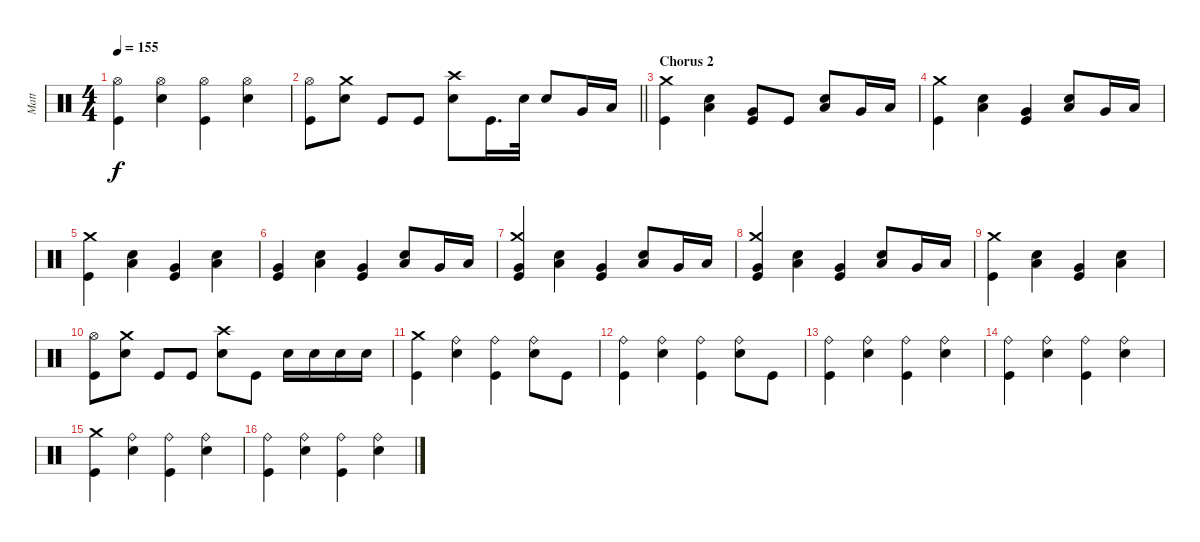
\track ("Matt" "Matt") {instrument percussion}
\staff {score}
\articulation defaults
\ts (4 4)
\tempo 155
\clef neutral
\ks c
("Kick (hit)" "Hi-Hat (open)").4{dy f} ("Electric Snare (hit)" "Hi-Hat (open)").4 ("Kick (hit)" "Hi-Hat (open)").4 ("Electric Snare (hit)" "Hi-Hat (open)").4 |
\barLineRight lightlight
("Kick (hit)" "Hi-Hat (open)").8 ("Electric Snare (hit)" "Crash medium (hit)").8 "Kick (hit)".8 "Kick (hit)".8 ("Crash high (hit)" "Electric Snare (hit)").8 "Kick (hit)".16{d} "Electric Snare (hit)".32 "Electric Snare (hit)".8 "Very Low Tom (hit)".16 "Low Floor Tom (hit)".16 |
\section ("" "Chorus 2")
("Kick (hit)" "Crash medium (hit)").4 ("Low Tom (hit)" "Electric Snare (hit)").4 ("Very Low Tom (hit)" "Kick (hit)").8 "Kick (hit)".8 ("Low Tom (hit)" "Electric Snare (hit)").8 "Very Low Tom (hit)".16 "Low Floor Tom (hit)".16 |
("Kick (hit)" "Crash medium (hit)").4 ("Low Tom (hit)" "Electric Snare (hit)").4 ("Very Low Tom (hit)" "Kick (hit)").4 ("Low Tom (hit)" "Electric Snare (hit)").8 "Very Low Tom (hit)".16 "Low Floor Tom (hit)".16 |
("Crash medium (hit)" "Kick (hit)").4 ("Low Tom (hit)" "Electric Snare (hit)").4 ("Kick (hit)" "Very Low Tom (hit)").4 ("Electric Snare (hit)" "Low Tom (hit)").4 |
("Kick (hit)" "Very Low Tom (hit)").4 ("Electric Snare (hit)" "Low Tom (hit)").4 ("Kick (hit)" "Very Low Tom (hit)").4 ("Low Tom (hit)" "Electric Snare (hit)").8 "Very Low Tom (hit)".16 "Low Floor Tom (hit)".16 |
("Crash medium (hit)" "Kick (hit)" "Very Low Tom (hit)").4 ("Electric Snare (hit)" "Low Tom (hit)").4 ("Kick (hit)" "Very Low Tom (hit)").4 ("Low Tom (hit)" "Electric Snare (hit)").8 "Very Low Tom (hit)".16 "Low Floor Tom (hit)".16 |
("Crash medium (hit)" "Kick (hit)" "Very Low Tom (hit)").4 ("Electric Snare (hit)" "Low Tom (hit)").4 ("Kick (hit)" "Very Low Tom (hit)").4 ("Low Tom (hit)" "Electric Snare (hit)").8 "Very Low Tom (hit)".16 "Low Floor Tom (hit)".16 |
("Crash medium (hit)" "Kick (hit)").4 ("Low Tom (hit)" "Electric Snare (hit)").4 ("Kick (hit)" "Very Low Tom (hit)").4 ("Electric Snare (hit)" "Low Tom (hit)").4 |
("Kick (hit)" "Hi-Hat (open)").8 ("Electric Snare (hit)" "Crash medium (hit)").8 "Kick (hit)".8 "Kick (hit)".8 ("Crash high (hit)" "Electric Snare (hit)").8 "Kick (hit)".8 "Electric Snare (hit)".16 "Electric Snare (hit)".16 "Electric Snare (hit)".16 "Electric Snare (hit)".16 |
("Crash medium (hit)" "Kick (hit)").4 ("Ride (bell)" "Electric Snare (hit)").4 ("Ride (bell)" "Kick (hit)").4 ("Ride (bell)" "Electric Snare (hit)").8 "Kick (hit)".8 |
("Ride (bell)" "Kick (hit)").4 ("Ride (bell)" "Electric Snare (hit)").4 ("Ride (bell)" "Kick (hit)").4 ("Ride (bell)" "Electric Snare (hit)").8 "Kick (hit)".8 |
("Ride (bell)" "Kick (hit)").4 ("Ride (bell)" "Electric Snare (hit)").4 ("Ride (bell)" "Kick (hit)").4 ("Ride (bell)" "Electric Snare (hit)").4 |
("Ride (bell)" "Kick (hit)").4 ("Ride (bell)" "Electric Snare (hit)").4 ("Ride (bell)" "Kick (hit)").4 ("Ride (bell)" "Electric Snare (hit)").4 |
("Crash medium (hit)" "Kick (hit)").4 ("Ride (bell)" "Electric Snare (hit)").4 ("Ride (bell)" "Kick (hit)").4 ("Ride (bell)" "Electric Snare (hit)").4 |
("Ride (bell)" "Kick (hit)").4 ("Ride (bell)" "Electric Snare (hit)").4 ("Ride (bell)" "Kick (hit)").4 ("Ride (bell)" "Electric Snare (hit)").4
